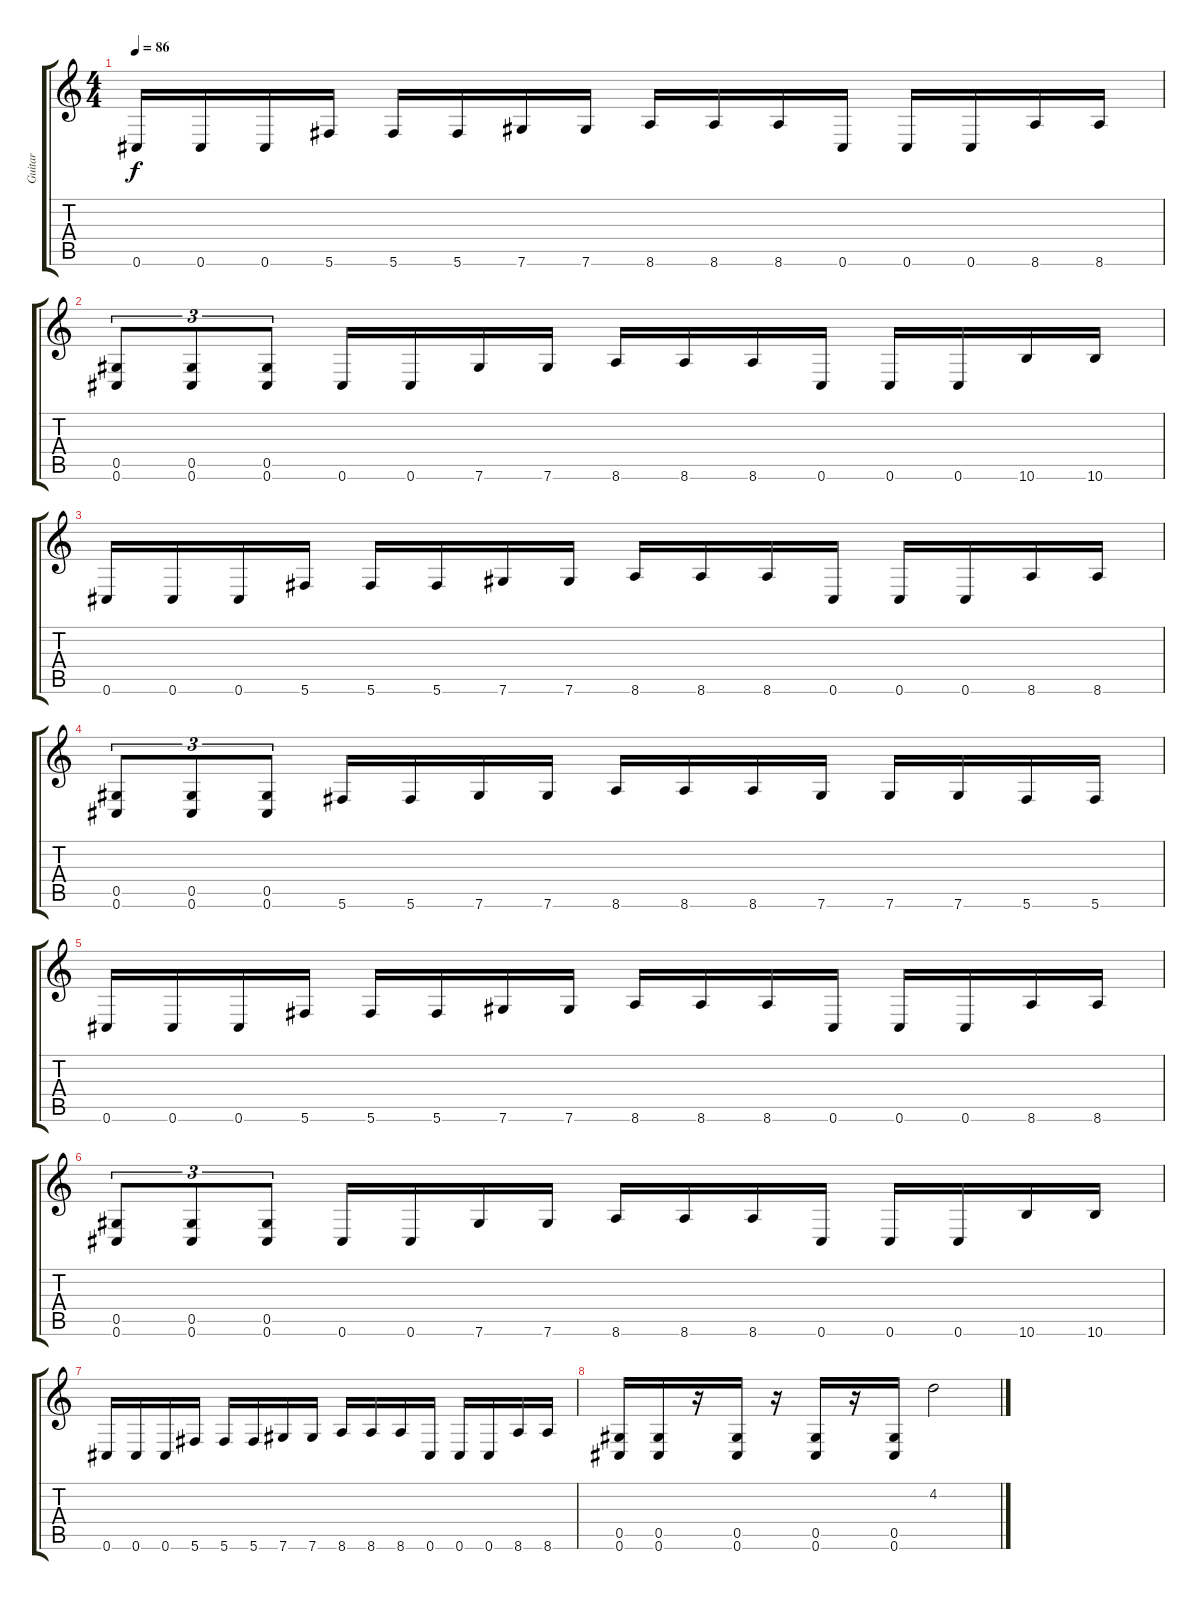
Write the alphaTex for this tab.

\track ("Guitar" "Guitar") {instrument distortionguitar}
\staff {score tabs}
\tuning (Eb4 Bb3 Gb3 Db3 Ab2 Db2) {hide}
\ts (4 4)
\tempo 86
\clef g2
\ks c
0.6.16{dy f} 0.6.16 0.6.16 5.6.16 5.6.16 5.6.16 7.6.16 7.6.16 8.6.16 8.6.16 8.6.16 0.6.16 0.6.16 0.6.16 8.6.16 8.6.16 |
(0.5 0.6).8{tu (3 2)} (0.5 0.6).8{tu (3 2)} (0.5 0.6).8{tu (3 2)} 0.6.16 0.6.16 7.6.16 7.6.16 8.6.16 8.6.16 8.6.16 0.6.16 0.6.16 0.6.16 10.6.16 10.6.16 |
0.6.16 0.6.16 0.6.16 5.6.16 5.6.16 5.6.16 7.6.16 7.6.16 8.6.16 8.6.16 8.6.16 0.6.16 0.6.16 0.6.16 8.6.16 8.6.16 |
(0.5 0.6).8{tu (3 2)} (0.5 0.6).8{tu (3 2)} (0.5 0.6).8{tu (3 2)} 5.6.16 5.6.16 7.6.16 7.6.16 8.6.16 8.6.16 8.6.16 7.6.16 7.6.16 7.6.16 5.6.16 5.6.16 |
0.6.16 0.6.16 0.6.16 5.6.16 5.6.16 5.6.16 7.6.16 7.6.16 8.6.16 8.6.16 8.6.16 0.6.16 0.6.16 0.6.16 8.6.16 8.6.16 |
(0.5 0.6).8{tu (3 2)} (0.5 0.6).8{tu (3 2)} (0.5 0.6).8{tu (3 2)} 0.6.16 0.6.16 7.6.16 7.6.16 8.6.16 8.6.16 8.6.16 0.6.16 0.6.16 0.6.16 10.6.16 10.6.16 |
0.6.16 0.6.16 0.6.16 5.6.16 5.6.16 5.6.16 7.6.16 7.6.16 8.6.16 8.6.16 8.6.16 0.6.16 0.6.16 0.6.16 8.6.16 8.6.16 |
(0.5 0.6).16 (0.5 0.6).16 r.16 (0.5 0.6).16 r.16 (0.5 0.6).16 r.16 (0.5 0.6).16 4.2.2{instrument reversecymbal}
